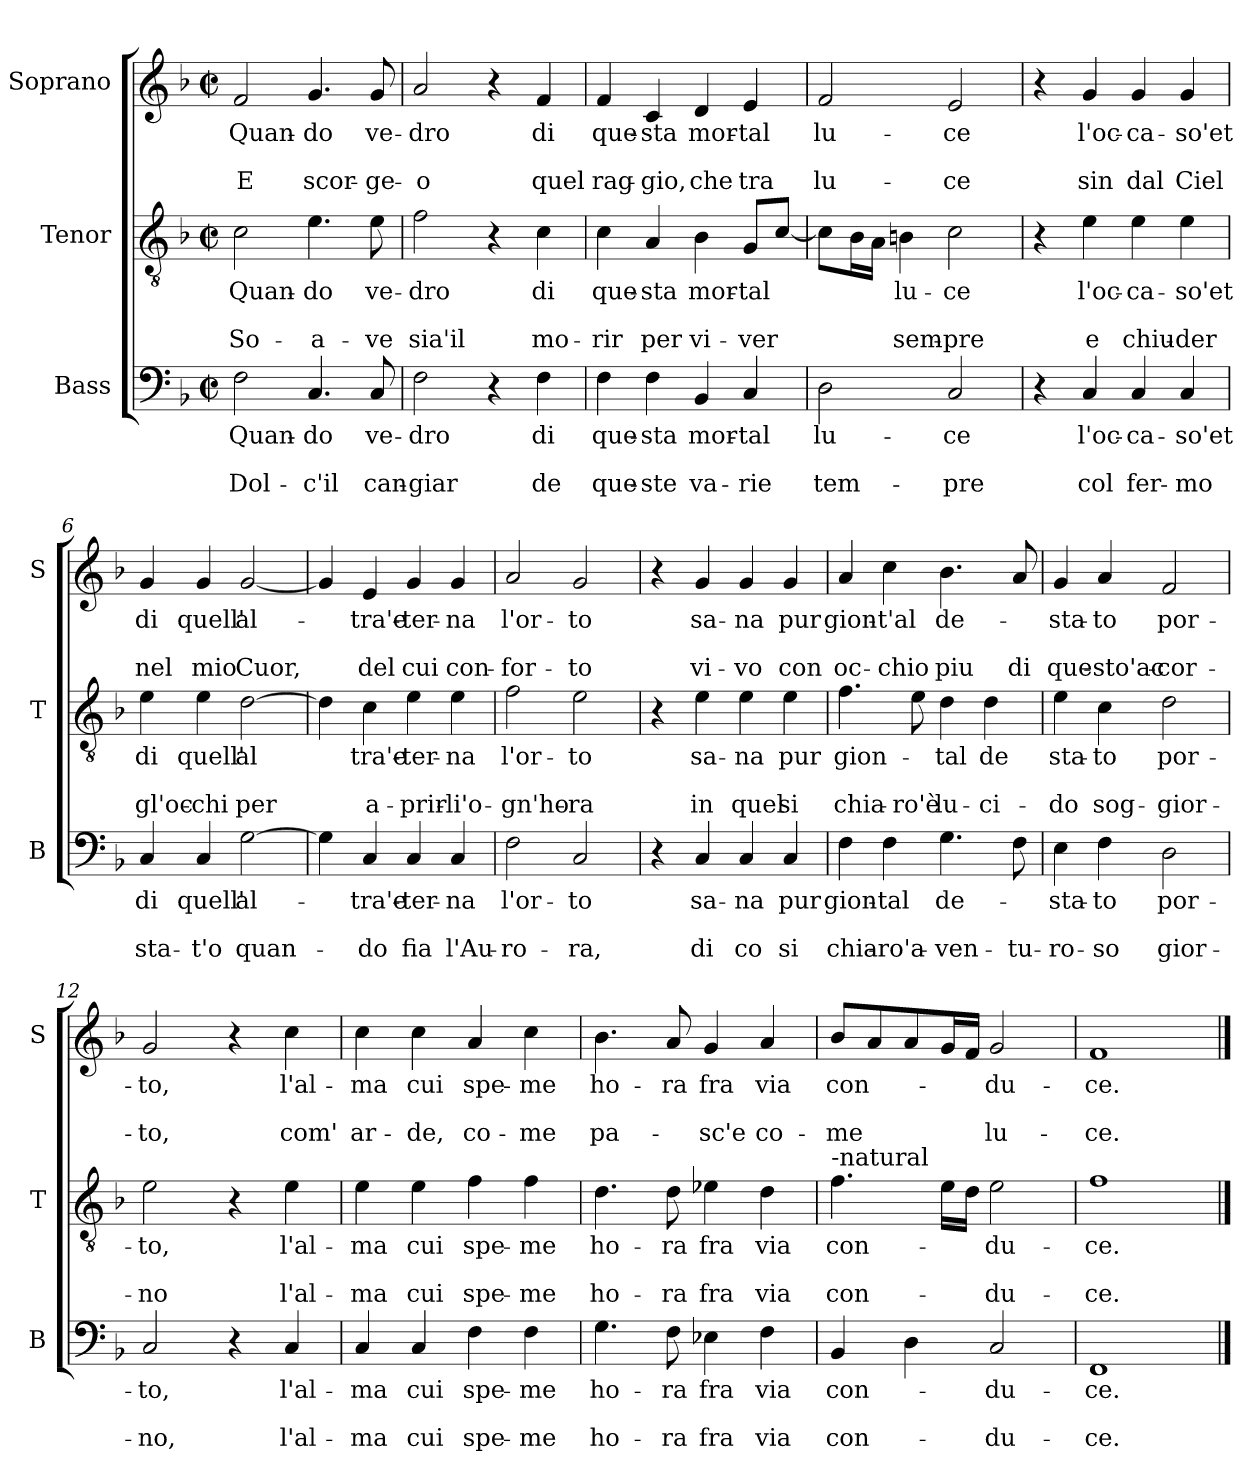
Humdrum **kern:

**kern	**text	**text	**text	**kern	**text	**text	**text	**kern	**text	**text	**text
*part3	*part3	*part3	*part3	*part2	*part2	*part2	*part2	*part1	*part1	*part1	*part1
*staff3	*staff3	*staff3	*staff3	*staff2	*staff2	*staff2	*staff2	*staff1	*staff1	*staff1	*staff1
*I"Bass	*	*	*	*I"Tenor	*	*	*	*I"Soprano	*	*	*
*I'B	*	*	*	*I'T	*	*	*	*I'S	*	*	*
*clefF4	*	*	*	*clefGv2	*	*	*	*clefG2	*	*	*
*k[b-]	*	*	*	*k[b-]	*	*	*	*k[b-]	*	*	*
*F:	*	*	*	*F:	*	*	*	*F:	*	*	*
*M2/2	*	*	*	*M2/2	*	*	*	*M2/2	*	*	*
*met(c|)	*	*	*	*met(c|)	*	*	*	*met(c|)	*	*	*
=1	=1	=1	=1	=1	=1	=1	=1	=1	=1	=1	=1
!	!LO:LY:b	!	!LO:LY:b	!	!LO:LY:b	!	!LO:LY:b	!	!LO:LY:b	!	!LO:LY:b
2F\	Quan-	.	Dol-	2c\	Quan-	.	So-	2f/	Quan-	.	E
!	!LO:LY:b	!	!LO:LY:b	!	!LO:LY:b	!	!LO:LY:b	!	!LO:LY:b	!	!LO:LY:b
4.C/	-do	.	-c'il	4.e\	-do	.	-a-	4.g/	-do	.	scor-
!	!LO:LY:b	!	!LO:LY:b	!	!LO:LY:b	!	!LO:LY:b	!	!LO:LY:b	!	!LO:LY:b
8C/	ve-	.	can-	8e\	ve-	.	-ve	8g/	ve-	.	-ge-
=2	=2	=2	=2	=2	=2	=2	=2	=2	=2	=2	=2
!	!LO:LY:b	!	!LO:LY:b	!	!LO:LY:b	!	!LO:LY:b	!	!LO:LY:b	!	!LO:LY:b
2F\	-dro	.	-giar	2f\	-dro	.	sia'il	2a/	-dro	.	-o
4r	.	.	.	4r	.	.	.	4r	.	.	.
!	!LO:LY:b	!	!LO:LY:b	!	!LO:LY:b	!	!LO:LY:b	!	!LO:LY:b	!	!LO:LY:b
4F\	di	.	de	4c\	di	.	mo-	4f/	di	.	quel
=3	=3	=3	=3	=3	=3	=3	=3	=3	=3	=3	=3
!	!LO:LY:b	!	!LO:LY:b	!	!LO:LY:b	!	!LO:LY:b	!	!LO:LY:b	!	!LO:LY:b
4F\	que-	.	que-	4c\	que-	.	-rir	4f/	que-	.	rag-
!	!LO:LY:b	!	!LO:LY:b	!	!LO:LY:b	!	!LO:LY:b	!	!LO:LY:b	!	!LO:LY:b
4F\	-sta	.	-ste	4A/	-sta	.	per	4c/	-sta	.	-gio,
!	!LO:LY:b	!	!LO:LY:b	!	!LO:LY:b	!	!LO:LY:b	!	!LO:LY:b	!	!LO:LY:b
4BB-/	mor-	.	va-	4B-\	mor-	.	vi-	4d/	mor-	.	che
!	!LO:LY:b	!	!LO:LY:b	!	!LO:LY:b	!	!LO:LY:b	!	!LO:LY:b	!	!LO:LY:b
4C/	-tal	.	-rie	8G/L	-tal	.	-ver	4e/	-tal	.	tra
.	.	.	.	[8c/J	.	.	.	.	.	.	.
=4	=4	=4	=4	=4	=4	=4	=4	=4	=4	=4	=4
!	!LO:LY:b	!	!LO:LY:b	!	!	!	!	!	!LO:LY:b	!	!LO:LY:b
2D\	lu-	.	tem-	8c\L]	.	.	.	2f/	lu-	.	lu-
.	.	.	.	16B-\L	.	.	.	.	.	.	.
.	.	.	.	16A\JJ	.	.	.	.	.	.	.
!	!	!	!	!	!LO:LY:b	!	!LO:LY:b	!	!	!	!
.	.	.	.	4Bn\	lu-	.	sem-	.	.	.	.
!	!LO:LY:b	!	!LO:LY:b	!	!LO:LY:b	!	!LO:LY:b	!	!LO:LY:b	!	!LO:LY:b
2C/	-ce	.	-pre	2c\	-ce	.	-pre	2e/	-ce	.	-ce
!!LO:LB:g=z
=5	=5	=5	=5	=5	=5	=5	=5	=5	=5	=5	=5
4r	.	.	.	4r	.	.	.	4r	.	.	.
!	!LO:LY:b	!	!LO:LY:b	!	!LO:LY:b	!	!LO:LY:b	!	!LO:LY:b	!	!LO:LY:b
4C/	l'oc-	.	col	4e\	l'oc-	.	e	4g/	l'oc-	.	sin
!	!LO:LY:b	!	!LO:LY:b	!	!LO:LY:b	!	!LO:LY:b	!	!LO:LY:b	!	!LO:LY:b
4C/	-ca-	.	fer-	4e\	-ca-	.	chiu-	4g/	-ca-	.	dal
!	!LO:LY:b	!	!LO:LY:b	!	!LO:LY:b	!	!LO:LY:b	!	!LO:LY:b	!	!LO:LY:b
4C/	-so'et	.	-mo	4e\	-so'et	.	-der	4g/	-so'et	.	Ciel
=6	=6	=6	=6	=6	=6	=6	=6	=6	=6	=6	=6
!	!LO:LY:b	!	!LO:LY:b	!	!LO:LY:b	!	!LO:LY:b	!	!LO:LY:b	!	!LO:LY:b
4C/	di	.	sta-	4e\	di	.	gl'oc-	4g/	di	.	nel
!	!LO:LY:b	!	!LO:LY:b	!	!LO:LY:b	!	!LO:LY:b	!	!LO:LY:b	!	!LO:LY:b
4C/	quell'	.	-t'o	4e\	quell'	.	-chi	4g/	quell'	.	mio
!	!LO:LY:b	!	!LO:LY:b	!	!LO:LY:b	!	!LO:LY:b	!	!LO:LY:b	!	!LO:LY:b
[2G\	al-	.	quan-	[2d\	al	.	per	[2g/	al-	.	Cuor,
=7	=7	=7	=7	=7	=7	=7	=7	=7	=7	=7	=7
4G\]	.	.	.	4d\]	.	.	.	4g/]	.	.	.
!	!LO:LY:b	!	!LO:LY:b	!	!LO:LY:b	!	!LO:LY:b	!	!LO:LY:b	!	!LO:LY:b
4C/	-tra'e-	.	-do	4c\	tra'e-	.	a-	4e/	-tra'e-	.	del
!	!LO:LY:b	!	!LO:LY:b	!	!LO:LY:b	!	!LO:LY:b	!	!LO:LY:b	!	!LO:LY:b
4C/	-ter-	.	fia	4e\	-ter-	.	-prir-	4g/	-ter-	.	cui
!	!LO:LY:b	!	!LO:LY:b	!	!LO:LY:b	!	!LO:LY:b	!	!LO:LY:b	!	!LO:LY:b
4C/	-na	.	l'Au-	4e\	-na	.	-li'o-	4g/	-na	.	con-
=8	=8	=8	=8	=8	=8	=8	=8	=8	=8	=8	=8
!	!LO:LY:b	!	!LO:LY:b	!	!LO:LY:b	!	!LO:LY:b	!	!LO:LY:b	!	!LO:LY:b
2F\	l'or-	.	-ro-	2f\	l'or-	.	-gn'ho-	2a/	l'or-	.	-for-
!	!LO:LY:b	!	!LO:LY:b	!	!LO:LY:b	!	!LO:LY:b	!	!LO:LY:b	!	!LO:LY:b
2C/	-to	.	-ra,	2e\	-to	.	-ra	2g/	-to	.	-to
!!LO:PB:g=z
=9	=9	=9	=9	=9	=9	=9	=9	=9	=9	=9	=9
4r	.	.	.	4r	.	.	.	4r	.	.	.
!	!LO:LY:b	!	!LO:LY:b	!	!LO:LY:b	!	!LO:LY:b	!	!LO:LY:b	!	!LO:LY:b
4C/	sa-	.	di	4e\	sa-	.	in	4g/	sa-	.	vi-
!	!LO:LY:b	!	!LO:LY:b	!	!LO:LY:b	!	!LO:LY:b	!	!LO:LY:b	!	!LO:LY:b
4C/	-na	.	co	4e\	-na	.	quel	4g/	-na	.	-vo
!	!LO:LY:b	!	!LO:LY:b	!	!LO:LY:b	!	!LO:LY:b	!	!LO:LY:b	!	!LO:LY:b
4C/	pur	.	si	4e\	pur	.	si	4g/	pur	.	con
=10	=10	=10	=10	=10	=10	=10	=10	=10	=10	=10	=10
!	!LO:LY:b	!	!LO:LY:b	!	!LO:LY:b	!	!LO:LY:b	!	!LO:LY:b	!	!LO:LY:b
4F\	gion-	.	chia-	4.f\	gion-	.	chia-	4a/	gion-	.	oc-
!	!LO:LY:b	!	!LO:LY:b	!	!	!	!	!	!LO:LY:b	!	!LO:LY:b
4F\	-tal	.	-ro'a-	.	.	.	.	4cc\	-t'al	.	-chio
!	!	!	!	!	!	!	!LO:LY:b	!	!	!	!
.	.	.	.	8e\	.	.	-ro'è	.	.	.	.
!	!LO:LY:b	!	!LO:LY:b	!	!LO:LY:b	!	!LO:LY:b	!	!LO:LY:b	!	!LO:LY:b
4.G\	de-	.	-ven-	4d\	-tal	.	lu-	4.b-\	de-	.	piu
!	!	!	!	!	!LO:LY:b	!	!LO:LY:b	!	!	!	!
.	.	.	.	4d\	de	.	-ci-	.	.	.	.
!	!	!	!LO:LY:b	!	!	!	!	!	!	!	!LO:LY:b
8F\	.	.	-tu-	.	.	.	.	8a/	.	.	di
=11	=11	=11	=11	=11	=11	=11	=11	=11	=11	=11	=11
!	!LO:LY:b	!	!LO:LY:b	!	!LO:LY:b	!	!LO:LY:b	!	!LO:LY:b	!	!LO:LY:b
4E\	-sta-	.	-ro-	4e\	sta-	.	-do	4g/	-sta-	.	que-
!	!LO:LY:b	!	!LO:LY:b	!	!LO:LY:b	!	!LO:LY:b	!	!LO:LY:b	!	!LO:LY:b
4F\	-to	.	-so	4c\	-to	.	sog-	4a/	-to	.	-sto'ac-
!	!LO:LY:b	!	!LO:LY:b	!	!LO:LY:b	!	!LO:LY:b	!	!LO:LY:b	!	!LO:LY:b
2D\	por-	.	gior-	2d\	por-	.	-gior-	2f/	por-	.	-cor-
=12	=12	=12	=12	=12	=12	=12	=12	=12	=12	=12	=12
!	!LO:LY:b	!	!LO:LY:b	!	!LO:LY:b	!	!LO:LY:b	!	!LO:LY:b	!	!LO:LY:b
2C/	-to,	.	-no,	2e\	-to,	.	-no	2g/	-to,	.	-to,
4r	.	.	.	4r	.	.	.	4r	.	.	.
!	!LO:LY:b	!	!LO:LY:b	!	!LO:LY:b	!	!LO:LY:b	!	!LO:LY:b	!	!LO:LY:b
4C/	l'al-	.	l'al-	4e\	l'al-	.	l'al-	4cc\	l'al-	.	com'
!!LO:LB:g=z
=13	=13	=13	=13	=13	=13	=13	=13	=13	=13	=13	=13
!	!LO:LY:b	!	!LO:LY:b	!	!LO:LY:b	!	!LO:LY:b	!	!LO:LY:b	!	!LO:LY:b
4C/	-ma	.	-ma	4e\	-ma	.	-ma	4cc\	-ma	.	ar-
!	!LO:LY:b	!	!LO:LY:b	!	!LO:LY:b	!	!LO:LY:b	!	!LO:LY:b	!	!LO:LY:b
4C/	cui	.	cui	4e\	cui	.	cui	4cc\	cui	.	-de,
!	!LO:LY:b	!	!LO:LY:b	!	!LO:LY:b	!	!LO:LY:b	!	!LO:LY:b	!	!LO:LY:b
4F\	spe-	.	spe-	4f\	spe-	.	spe-	4a/	spe-	.	co-
!	!LO:LY:b	!	!LO:LY:b	!	!LO:LY:b	!	!LO:LY:b	!	!LO:LY:b	!	!LO:LY:b
4F\	-me	.	-me	4f\	-me	.	-me	4cc\	-me	.	-me
=14	=14	=14	=14	=14	=14	=14	=14	=14	=14	=14	=14
!	!LO:LY:b	!	!LO:LY:b	!	!LO:LY:b	!	!LO:LY:b	!	!LO:LY:b	!	!LO:LY:b
4.G\	ho-	.	ho-	4.d\	ho-	.	ho-	4.b-\	ho-	.	pa-
!	!LO:LY:b	!	!LO:LY:b	!	!LO:LY:b	!	!LO:LY:b	!	!LO:LY:b	!	!
8F\	-ra	.	-ra	8d\	-ra	.	-ra	8a/	-ra	.	.
!	!LO:LY:b	!	!LO:LY:b	!	!LO:LY:b	!	!LO:LY:b	!	!LO:LY:b	!	!LO:LY:b
4E-X\	fra	.	fra	4e-X\	fra	.	fra	4g/	fra	.	-sc'e
!	!LO:LY:b	!	!LO:LY:b	!	!LO:LY:b	!	!LO:LY:b	!	!LO:LY:b	!	!LO:LY:b
4F\	via	.	via	4d\	via	.	via	4a/	via	.	co-
=15	=15	=15	=15	=15	=15	=15	=15	=15	=15	=15	=15
!	!	!	!	!LO:TX:a:t=-natural	!	!	!	!	!	!	!
!	!LO:LY:b	!	!LO:LY:b	!	!LO:LY:b	!	!LO:LY:b	!	!LO:LY:b	!	!LO:LY:b
4BB-/	con-	.	con-	4.f\	con-	.	con-	8b-/L	con-	.	-me
.	.	.	.	.	.	.	.	8a/	.	.	.
4D\	.	.	.	.	.	.	.	8a/	.	.	.
.	.	.	.	16e\LL	.	.	.	16g/L	.	.	.
.	.	.	.	16d\JJ	.	.	.	16f/JJ	.	.	.
!	!LO:LY:b	!	!LO:LY:b	!	!LO:LY:b	!	!LO:LY:b	!	!LO:LY:b	!	!LO:LY:b
2C/	-du-	.	-du-	2e\	-du-	.	-du-	2g/	-du-	.	lu-
=16	=16	=16	=16	=16	=16	=16	=16	=16	=16	=16	=16
!	!LO:LY:b	!	!LO:LY:b	!	!LO:LY:b	!	!LO:LY:b	!	!LO:LY:b	!	!LO:LY:b
1FF	-ce.	.	-ce.	1f	-ce.	.	-ce.	1f	-ce.	.	-ce.
==	==	==	==	==	==	==	==	==	==	==	==
*-	*-	*-	*-	*-	*-	*-	*-	*-	*-	*-	*-
